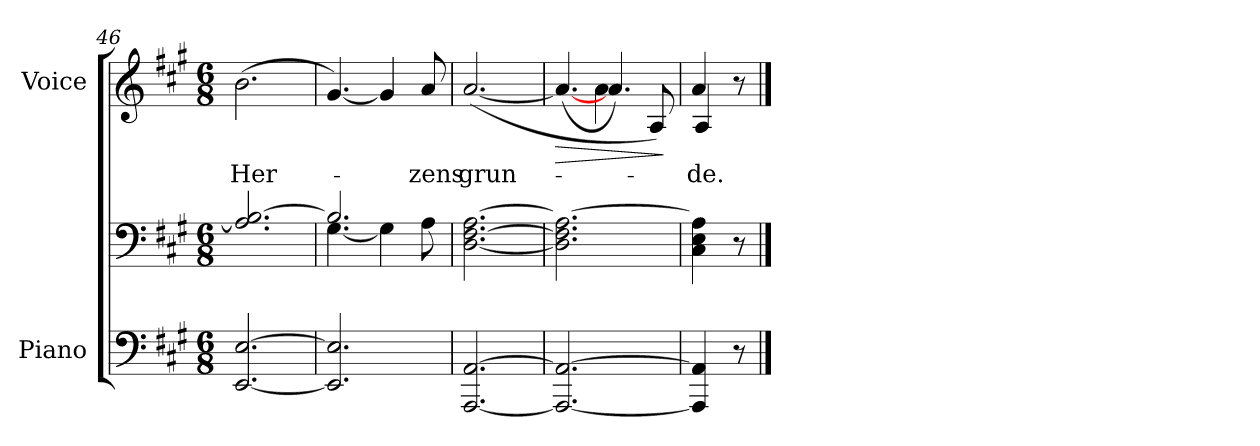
**kern	**kern	**kern	**text	**dynam
*part2	*part2	*part1	*part1	*part1
*staff3	*staff2	*staff1	*staff1	*staff1
*I"Piano	*	*I"Voice	*	*
*I'Pno	*	*	*	*
*clefF4	*clefF4	*clefG2	*	*
*k[f#c#g#]	*k[f#c#g#]	*k[f#c#g#]	*	*
*M6/8	*M6/8	*M6/8	*	*
=46	=46	=46	=46	=46
[2.EE/ [2.E/	2.A/] [2.B/	(2.b\	Her-	.
=47	=47	=47	=47	=47
*	*^	*	*	*
2.EE/] 2.E/]	2.B/]	[4.G#\	[4.g#/)	.	.
.	.	4G#\]	4g#/]	.	.
.	.	8A\	8a/	-zens	.
*	*v	*v	*	*	*
=48	=48	=48	=48	=48
[2.AAA/ [2.AA/	[2.D\ [2.F#\ [2.A\	(<[<2.a/	grun-	.
=49	=49	=49	=49	=49
!	!	!	!	!LO:HP:b
*	*	*^	*	*
2.AAA/_ 2.AA/_	2.D\] 2.F#\] 2.A\_	(4.a/_	4.ryy	.	>
.	.	4.a/)	4a\	.	.
.	.	.	8A/)	.	.
*	*	*v	*v	*	*
.	.	.	.	]
=50	=50	=50	=50	=50
*	*	*^	*	*
4AAA/] 4AA/]	4C#\ 4E\ 4A\]	4a/	4A/	-de.	.
8r	8r	8r	8ryy	.	.
*	*	*v	*v	*	*
==	==	==	==	==
*-	*-	*-	*-	*-
